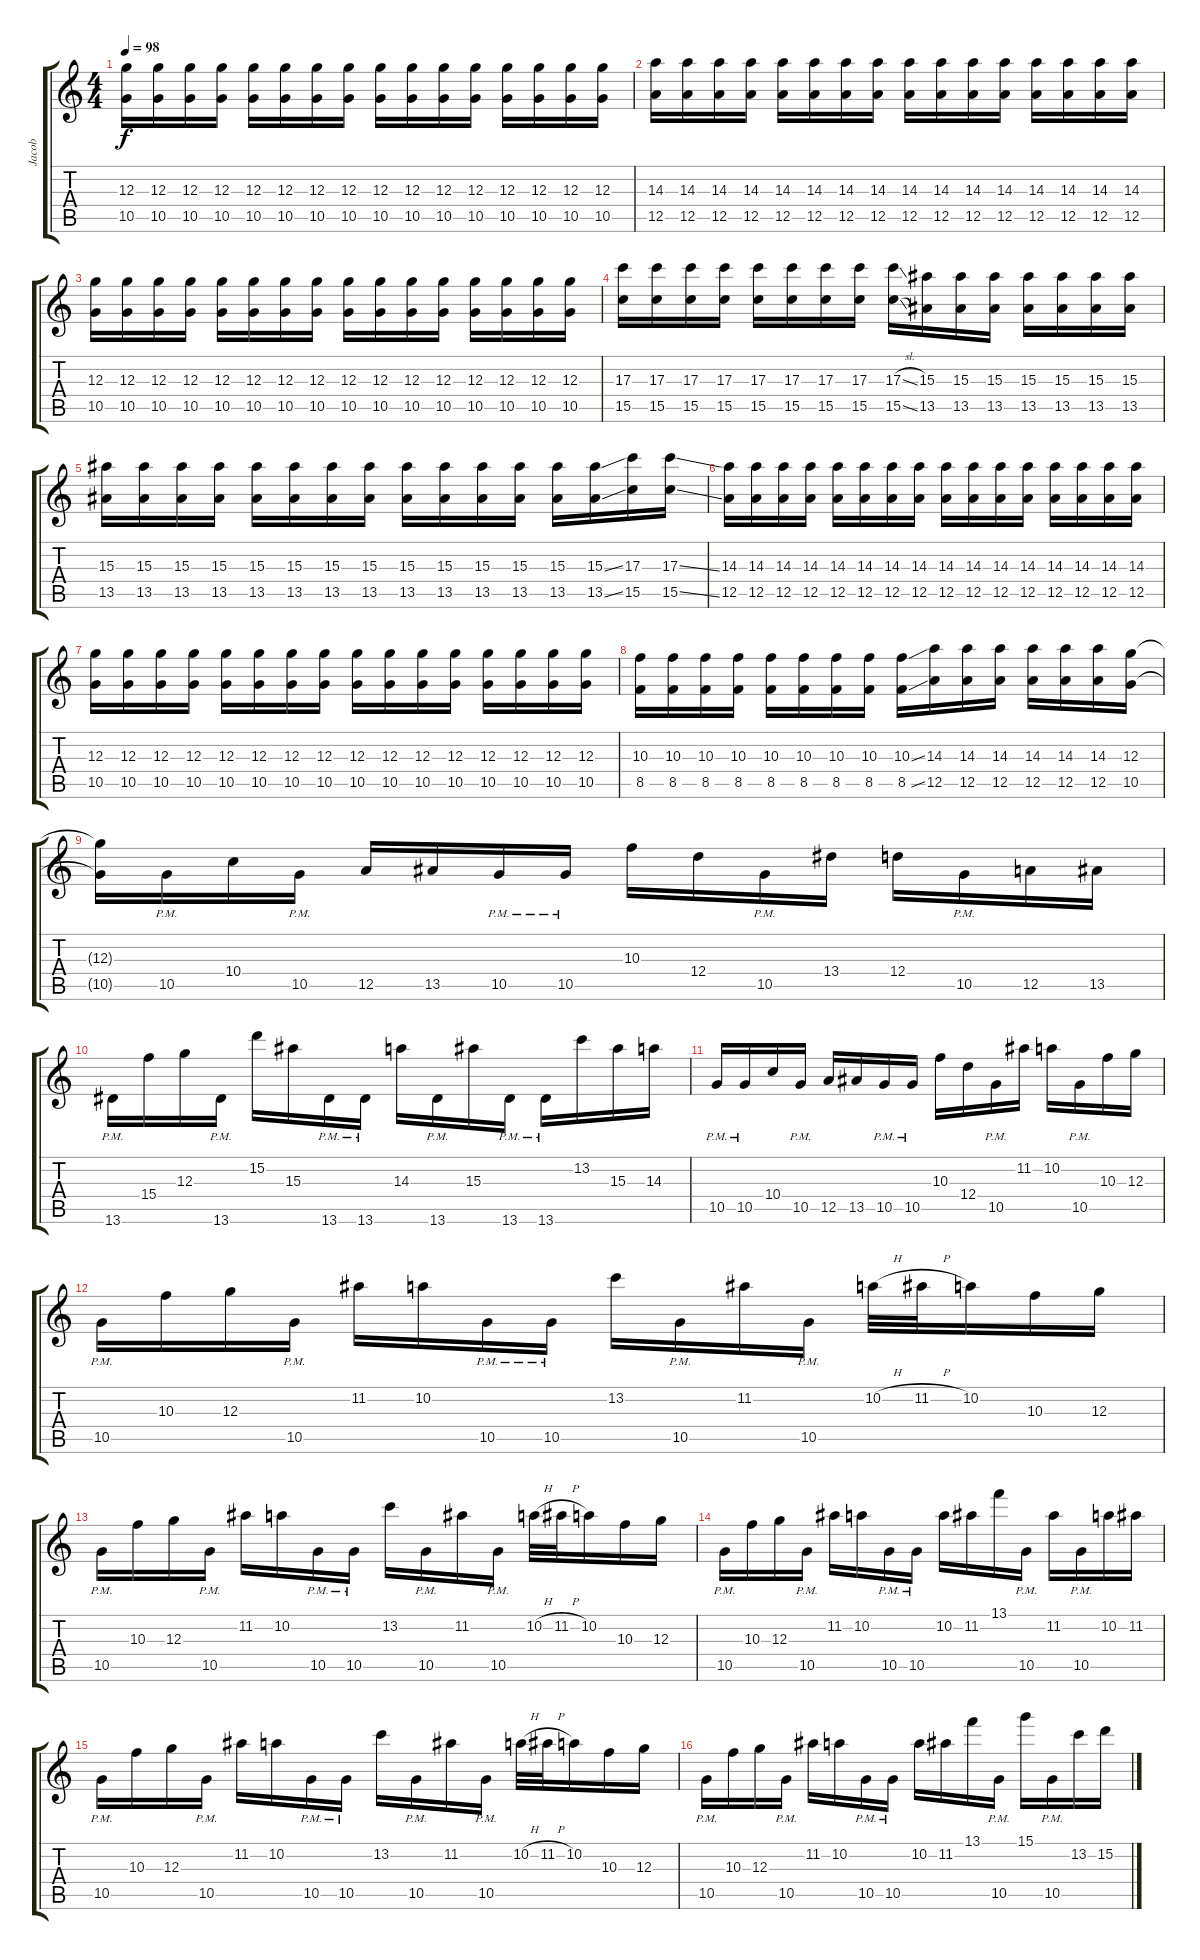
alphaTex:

\track ("Jacob" "Jacob") {instrument overdrivenguitar}
\staff {score tabs}
\tuning (E4 B3 G3 D3 A2 D2) {hide}
\ts (4 4)
\tempo 98
\clef g2
\ks c
(12.3 10.5).16{dy f} (12.3 10.5).16 (12.3 10.5).16 (12.3 10.5).16 (12.3 10.5).16 (12.3 10.5).16 (12.3 10.5).16 (12.3 10.5).16 (12.3 10.5).16 (12.3 10.5).16 (12.3 10.5).16 (12.3 10.5).16 (12.3 10.5).16 (12.3 10.5).16 (12.3 10.5).16 (12.3 10.5).16 |
(14.3 12.5).16 (14.3 12.5).16 (14.3 12.5).16 (14.3 12.5).16 (14.3 12.5).16 (14.3 12.5).16 (14.3 12.5).16 (14.3 12.5).16 (14.3 12.5).16 (14.3 12.5).16 (14.3 12.5).16 (14.3 12.5).16 (14.3 12.5).16 (14.3 12.5).16 (14.3 12.5).16 (14.3 12.5).16 |
(12.3 10.5).16 (12.3 10.5).16 (12.3 10.5).16 (12.3 10.5).16 (12.3 10.5).16 (12.3 10.5).16 (12.3 10.5).16 (12.3 10.5).16 (12.3 10.5).16 (12.3 10.5).16 (12.3 10.5).16 (12.3 10.5).16 (12.3 10.5).16 (12.3 10.5).16 (12.3 10.5).16 (12.3 10.5).16 |
(17.3 15.5).16 (17.3 15.5).16 (17.3 15.5).16 (17.3 15.5).16 (17.3 15.5).16 (17.3 15.5).16 (17.3 15.5).16 (17.3 15.5).16 (17.3{sl} 15.5{sl}).16 (15.3 13.5).16 (15.3 13.5).16 (15.3 13.5).16 (15.3 13.5).16 (15.3 13.5).16 (15.3 13.5).16 (15.3 13.5).16 |
(15.3 13.5).16 (15.3 13.5).16 (15.3 13.5).16 (15.3 13.5).16 (15.3 13.5).16 (15.3 13.5).16 (15.3 13.5).16 (15.3 13.5).16 (15.3 13.5).16 (15.3 13.5).16 (15.3 13.5).16 (15.3 13.5).16 (15.3 13.5).16 (15.3{ss} 13.5{ss}).16 (17.3 15.5).16 (17.3{ss} 15.5{ss}).16 |
(14.3 12.5).16 (14.3 12.5).16 (14.3 12.5).16 (14.3 12.5).16 (14.3 12.5).16 (14.3 12.5).16 (14.3 12.5).16 (14.3 12.5).16 (14.3 12.5).16 (14.3 12.5).16 (14.3 12.5).16 (14.3 12.5).16 (14.3 12.5).16 (14.3 12.5).16 (14.3 12.5).16 (14.3 12.5).16 |
(12.3 10.5).16 (12.3 10.5).16 (12.3 10.5).16 (12.3 10.5).16 (12.3 10.5).16 (12.3 10.5).16 (12.3 10.5).16 (12.3 10.5).16 (12.3 10.5).16 (12.3 10.5).16 (12.3 10.5).16 (12.3 10.5).16 (12.3 10.5).16 (12.3 10.5).16 (12.3 10.5).16 (12.3 10.5).16 |
(10.3 8.5).16 (10.3 8.5).16 (10.3 8.5).16 (10.3 8.5).16 (10.3 8.5).16 (10.3 8.5).16 (10.3 8.5).16 (10.3 8.5).16 (10.3{ss} 8.5{ss}).16 (14.3 12.5).16 (14.3 12.5).16 (14.3 12.5).16 (14.3 12.5).16 (14.3 12.5).16 (14.3 12.5).16 (12.3 10.5).16 |
(12.3{t} 10.5{t}).16 10.5{pm}.16 10.4.16 10.5{pm}.16 12.5.16 13.5.16 10.5{pm}.16 10.5{pm}.16 10.3.16 12.4.16 10.5{pm}.16 13.4.16 12.4.16 10.5{pm}.16 12.5.16 13.5.16 |
13.6{pm}.16 15.4.16 12.3.16 13.6{pm}.16 15.2.16 15.3.16 13.6{pm}.16 13.6{pm}.16 14.3.16 13.6{pm}.16 15.3.16 13.6{pm}.16 13.6{pm}.16 13.2.16 15.3.16 14.3.16 |
10.5{pm}.16 10.5{pm}.16 10.4.16 10.5{pm}.16 12.5.16 13.5.16 10.5{pm}.16 10.5{pm}.16 10.3.16 12.4.16 10.5{pm}.16 11.2.16 10.2.16 10.5{pm}.16 10.3.16 12.3.16 |
10.5{pm}.16 10.3.16 12.3.16 10.5{pm}.16 11.2.16 10.2.16 10.5{pm}.16 10.5{pm}.16 13.2.16 10.5{pm}.16 11.2.16 10.5{pm}.16 10.2{h}.32 11.2{h}.32 10.2.16 10.3.16 12.3.16 |
10.5{pm}.16 10.3.16 12.3.16 10.5{pm}.16 11.2.16 10.2.16 10.5{pm}.16 10.5{pm}.16 13.2.16 10.5{pm}.16 11.2.16 10.5{pm}.16 10.2{h}.32 11.2{h}.32 10.2.16 10.3.16 12.3.16 |
10.5{pm}.16 10.3.16 12.3.16 10.5{pm}.16 11.2.16 10.2.16 10.5{pm}.16 10.5{pm}.16 10.2.16 11.2.16 13.1.16 10.5{pm}.16 11.2.16 10.5{pm}.16 10.2.16 11.2.16 |
10.5{pm}.16 10.3.16 12.3.16 10.5{pm}.16 11.2.16 10.2.16 10.5{pm}.16 10.5{pm}.16 13.2.16 10.5{pm}.16 11.2.16 10.5{pm}.16 10.2{h}.32 11.2{h}.32 10.2.16 10.3.16 12.3.16 |
10.5{pm}.16 10.3.16 12.3.16 10.5{pm}.16 11.2.16 10.2.16 10.5{pm}.16 10.5{pm}.16 10.2.16 11.2.16 13.1.16 10.5{pm}.16 15.1.16 10.5{pm}.16 13.2.16 15.2.16
